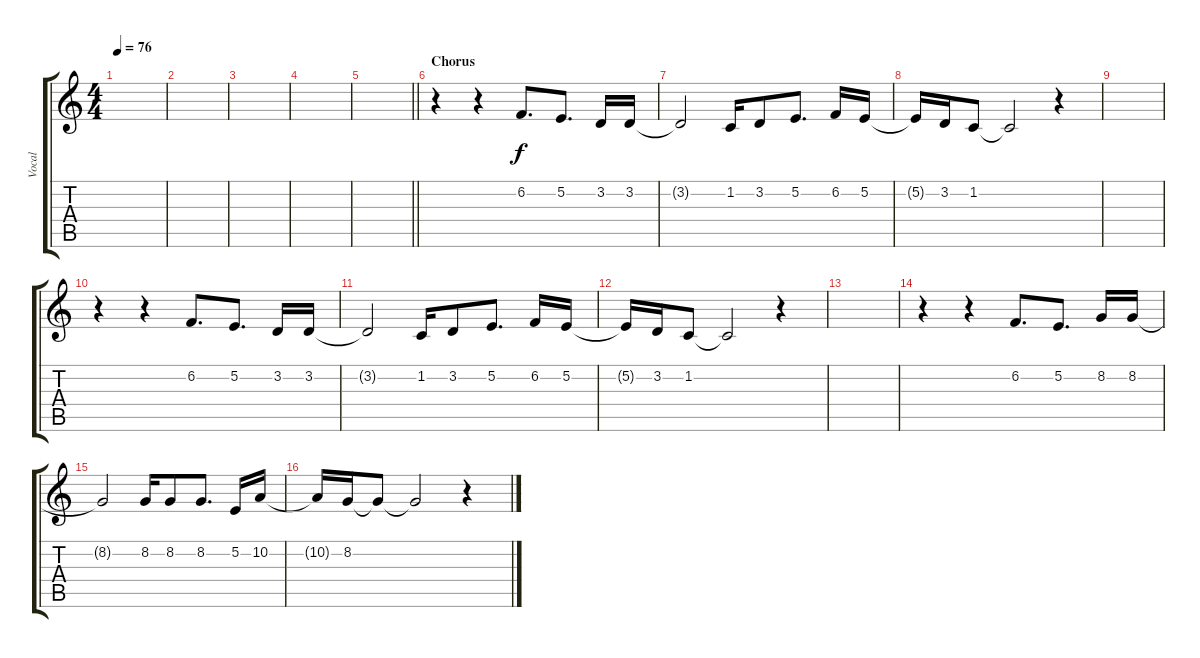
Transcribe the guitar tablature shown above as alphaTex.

\track ("Vocal" "Vocal") {instrument sopranosax}
\staff {score tabs}
\tuning (E4 B3 G3 D3 A2 E2) {hide}
\ts (4 4)
\tempo 76
\clef g2
\ks c
|
|
|
|
\barLineRight lightlight
|
\section ("" "Chorus")
r.4 r.4 6.2.8{d} 5.2.8{d} 3.2.16 3.2.16 |
3.2{t}.2 1.2.16 3.2.8 5.2.8{d} 6.2.16 5.2.16 |
5.2{t}.16 3.2.16 1.2.8 1.2{t}.2 r.4 |
|
r.4 r.4 6.2.8{d} 5.2.8{d} 3.2.16 3.2.16 |
3.2{t}.2 1.2.16 3.2.8 5.2.8{d} 6.2.16 5.2.16 |
5.2{t}.16 3.2.16 1.2.8 1.2{t}.2 r.4 |
|
r.4 r.4 6.2.8{d} 5.2.8{d} 8.2.16 8.2.16 |
8.2{t}.2 8.2.16 8.2.8 8.2.8{d} 5.2.16 10.2.16 |
10.2{t}.16 8.2.16 8.2{t}.8 8.2{t}.2 r.4
